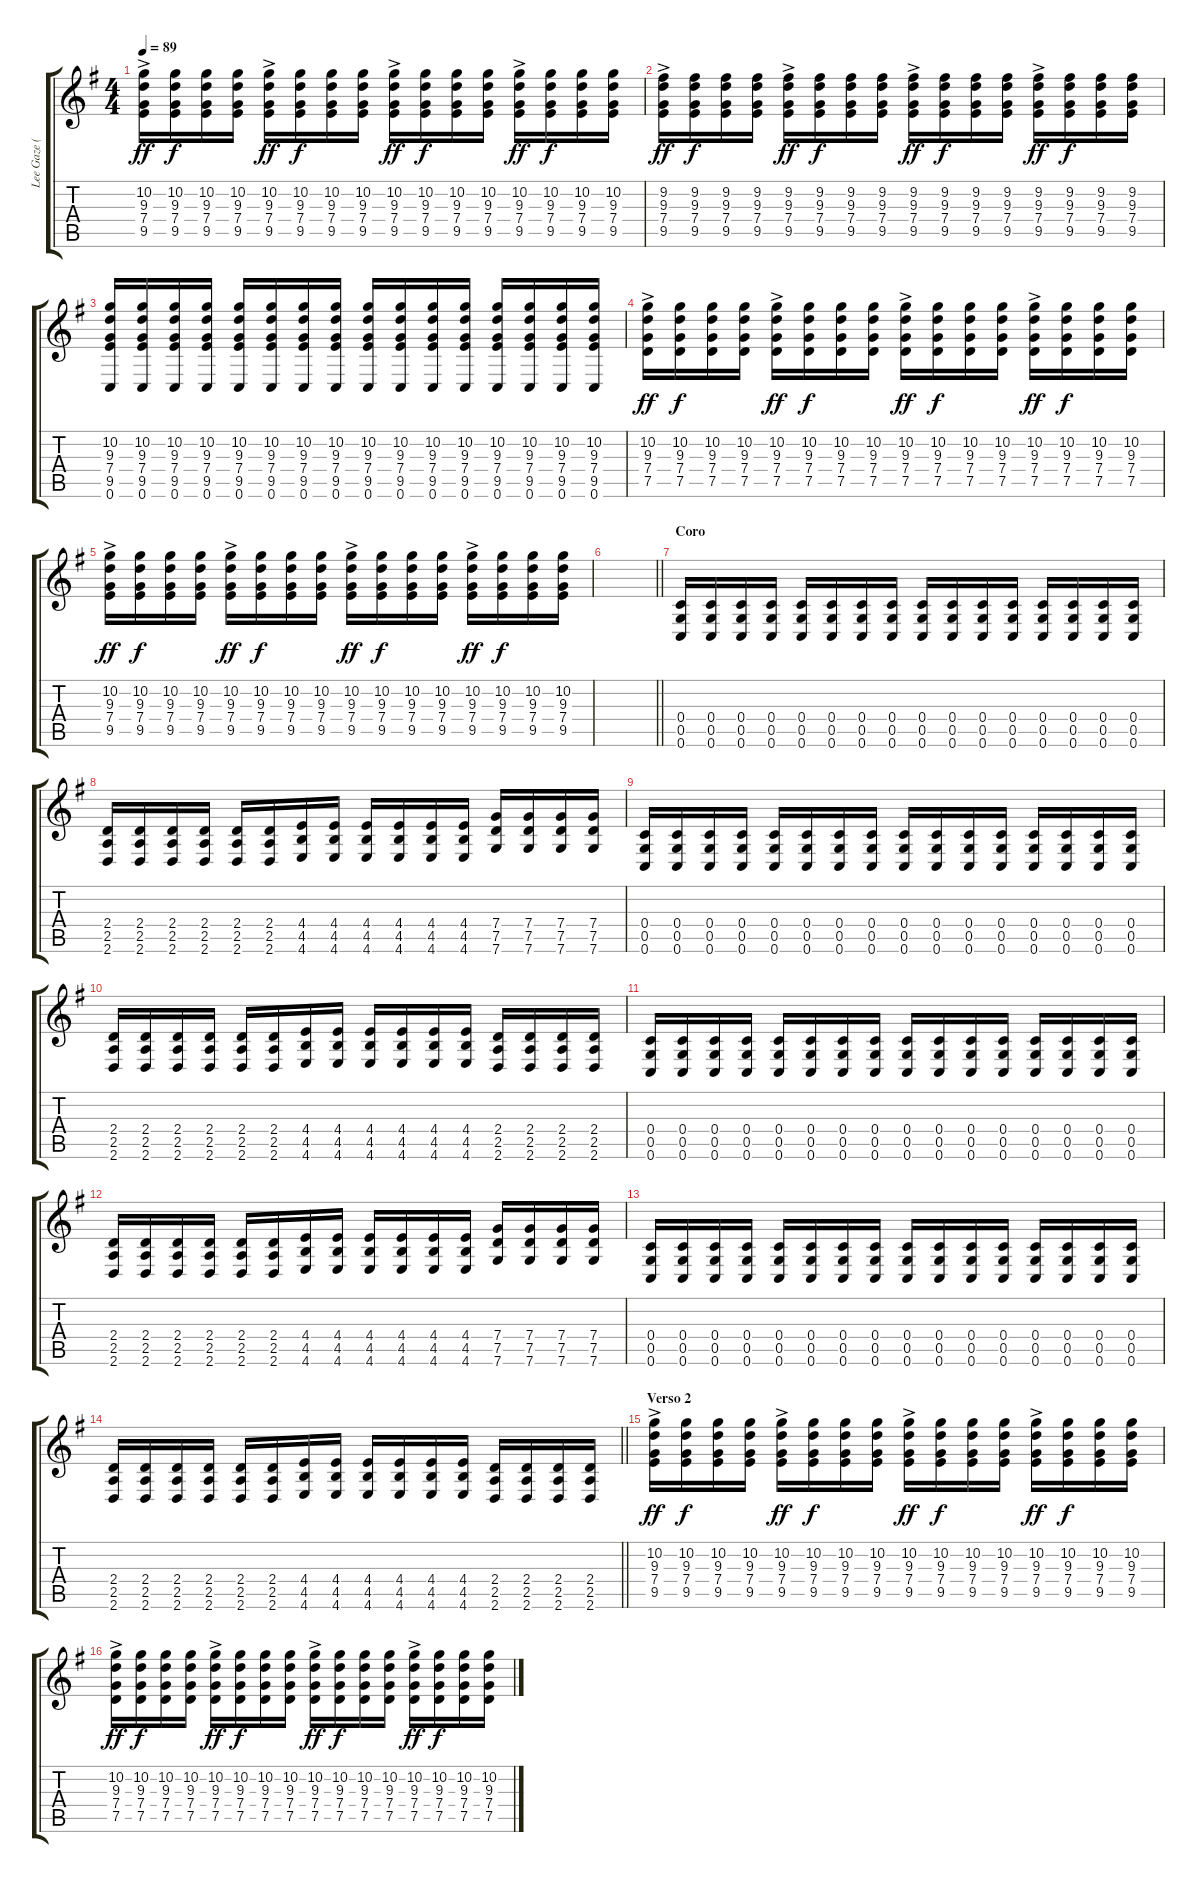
\track ("Lee Gaze (Guitarra Lider)" "Lee Gaze (") {instrument electricguitarclean}
\staff {score tabs}
\tuning (D4 A3 F3 C3 G2 C2) {hide}
\ts (4 4)
\tempo 89
\clef g2
\ks g
(10.2{ac} 9.3{ac} 7.4{ac} 9.5{ac}).16{dy ff} (10.2 9.3 7.4 9.5).16{dy f} (10.2 9.3 7.4 9.5).16 (10.2 9.3 7.4 9.5).16 (10.2{ac} 9.3{ac} 7.4{ac} 9.5{ac}).16{dy ff} (10.2 9.3 7.4 9.5).16{dy f} (10.2 9.3 7.4 9.5).16 (10.2 9.3 7.4 9.5).16 (10.2{ac} 9.3{ac} 7.4{ac} 9.5{ac}).16{dy ff} (10.2 9.3 7.4 9.5).16{dy f} (10.2 9.3 7.4 9.5).16 (10.2 9.3 7.4 9.5).16 (10.2{ac} 9.3{ac} 7.4{ac} 9.5{ac}).16{dy ff} (10.2 9.3 7.4 9.5).16{dy f} (10.2 9.3 7.4 9.5).16 (10.2 9.3 7.4 9.5).16 |
(9.2{ac} 9.3{ac} 7.4{ac} 9.5{ac}).16{dy ff} (9.2 9.3 7.4 9.5).16{dy f} (9.2 9.3 7.4 9.5).16 (9.2 9.3 7.4 9.5).16 (9.2{ac} 9.3{ac} 7.4{ac} 9.5{ac}).16{dy ff} (9.2 9.3 7.4 9.5).16{dy f} (9.2 9.3 7.4 9.5).16 (9.2 9.3 7.4 9.5).16 (9.2{ac} 9.3{ac} 7.4{ac} 9.5{ac}).16{dy ff} (9.2 9.3 7.4 9.5).16{dy f} (9.2 9.3 7.4 9.5).16 (9.2 9.3 7.4 9.5).16 (9.2{ac} 9.3{ac} 7.4{ac} 9.5{ac}).16{dy ff} (9.2 9.3 7.4 9.5).16{dy f} (9.2 9.3 7.4 9.5).16 (9.2 9.3 7.4 9.5).16 |
(10.2 9.3 7.4 9.5 0.6).16 (10.2 9.3 7.4 9.5 0.6).16 (10.2 9.3 7.4 9.5 0.6).16 (10.2 9.3 7.4 9.5 0.6).16 (10.2 9.3 7.4 9.5 0.6).16 (10.2 9.3 7.4 9.5 0.6).16 (10.2 9.3 7.4 9.5 0.6).16 (10.2 9.3 7.4 9.5 0.6).16 (10.2 9.3 7.4 9.5 0.6).16 (10.2 9.3 7.4 9.5 0.6).16 (10.2 9.3 7.4 9.5 0.6).16 (10.2 9.3 7.4 9.5 0.6).16 (10.2 9.3 7.4 9.5 0.6).16 (10.2 9.3 7.4 9.5 0.6).16 (10.2 9.3 7.4 9.5 0.6).16 (10.2 9.3 7.4 9.5 0.6).16 |
(10.2{ac} 9.3{ac} 7.4{ac} 7.5{ac}).16{dy ff} (10.2 9.3 7.4 7.5).16{dy f} (10.2 9.3 7.4 7.5).16 (10.2 9.3 7.4 7.5).16 (10.2{ac} 9.3{ac} 7.4{ac} 7.5{ac}).16{dy ff} (10.2 9.3 7.4 7.5).16{dy f} (10.2 9.3 7.4 7.5).16 (10.2 9.3 7.4 7.5).16 (10.2{ac} 9.3{ac} 7.4{ac} 7.5{ac}).16{dy ff} (10.2 9.3 7.4 7.5).16{dy f} (10.2 9.3 7.4 7.5).16 (10.2 9.3 7.4 7.5).16 (10.2{ac} 9.3{ac} 7.4{ac} 7.5{ac}).16{dy ff} (10.2 9.3 7.4 7.5).16{dy f} (10.2 9.3 7.4 7.5).16 (10.2 9.3 7.4 7.5).16 |
(10.2{ac} 9.3{ac} 7.4{ac} 9.5{ac}).16{dy ff} (10.2 9.3 7.4 9.5).16{dy f} (10.2 9.3 7.4 9.5).16 (10.2 9.3 7.4 9.5).16 (10.2{ac} 9.3{ac} 7.4{ac} 9.5{ac}).16{dy ff} (10.2 9.3 7.4 9.5).16{dy f} (10.2 9.3 7.4 9.5).16 (10.2 9.3 7.4 9.5).16 (10.2{ac} 9.3{ac} 7.4{ac} 9.5{ac}).16{dy ff} (10.2 9.3 7.4 9.5).16{dy f} (10.2 9.3 7.4 9.5).16 (10.2 9.3 7.4 9.5).16 (10.2{ac} 9.3{ac} 7.4{ac} 9.5{ac}).16{dy ff} (10.2 9.3 7.4 9.5).16{dy f} (10.2 9.3 7.4 9.5).16 (10.2 9.3 7.4 9.5).16 |
\barLineRight lightlight
|
\section ("" "Coro")
(0.4 0.5 0.6).16 (0.4 0.5 0.6).16 (0.4 0.5 0.6).16 (0.4 0.5 0.6).16 (0.4 0.5 0.6).16 (0.4 0.5 0.6).16 (0.4 0.5 0.6).16 (0.4 0.5 0.6).16 (0.4 0.5 0.6).16 (0.4 0.5 0.6).16 (0.4 0.5 0.6).16 (0.4 0.5 0.6).16 (0.4 0.5 0.6).16 (0.4 0.5 0.6).16 (0.4 0.5 0.6).16 (0.4 0.5 0.6).16 |
(2.4 2.5 2.6).16 (2.4 2.5 2.6).16 (2.4 2.5 2.6).16 (2.4 2.5 2.6).16 (2.4 2.5 2.6).16 (2.4 2.5 2.6).16 (4.4 4.5 4.6).16 (4.4 4.5 4.6).16 (4.4 4.5 4.6).16 (4.4 4.5 4.6).16 (4.4 4.5 4.6).16 (4.4 4.5 4.6).16 (7.4 7.5 7.6).16 (7.4 7.5 7.6).16 (7.4 7.5 7.6).16 (7.4 7.5 7.6).16 |
(0.4 0.5 0.6).16 (0.4 0.5 0.6).16 (0.4 0.5 0.6).16 (0.4 0.5 0.6).16 (0.4 0.5 0.6).16 (0.4 0.5 0.6).16 (0.4 0.5 0.6).16 (0.4 0.5 0.6).16 (0.4 0.5 0.6).16 (0.4 0.5 0.6).16 (0.4 0.5 0.6).16 (0.4 0.5 0.6).16 (0.4 0.5 0.6).16 (0.4 0.5 0.6).16 (0.4 0.5 0.6).16 (0.4 0.5 0.6).16 |
(2.4 2.5 2.6).16 (2.4 2.5 2.6).16 (2.4 2.5 2.6).16 (2.4 2.5 2.6).16 (2.4 2.5 2.6).16 (2.4 2.5 2.6).16 (4.4 4.5 4.6).16 (4.4 4.5 4.6).16 (4.4 4.5 4.6).16 (4.4 4.5 4.6).16 (4.4 4.5 4.6).16 (4.4 4.5 4.6).16 (2.4 2.5 2.6).16 (2.4 2.5 2.6).16 (2.4 2.5 2.6).16 (2.4 2.5 2.6).16 |
(0.4 0.5 0.6).16 (0.4 0.5 0.6).16 (0.4 0.5 0.6).16 (0.4 0.5 0.6).16 (0.4 0.5 0.6).16 (0.4 0.5 0.6).16 (0.4 0.5 0.6).16 (0.4 0.5 0.6).16 (0.4 0.5 0.6).16 (0.4 0.5 0.6).16 (0.4 0.5 0.6).16 (0.4 0.5 0.6).16 (0.4 0.5 0.6).16 (0.4 0.5 0.6).16 (0.4 0.5 0.6).16 (0.4 0.5 0.6).16 |
(2.4 2.5 2.6).16 (2.4 2.5 2.6).16 (2.4 2.5 2.6).16 (2.4 2.5 2.6).16 (2.4 2.5 2.6).16 (2.4 2.5 2.6).16 (4.4 4.5 4.6).16 (4.4 4.5 4.6).16 (4.4 4.5 4.6).16 (4.4 4.5 4.6).16 (4.4 4.5 4.6).16 (4.4 4.5 4.6).16 (7.4 7.5 7.6).16 (7.4 7.5 7.6).16 (7.4 7.5 7.6).16 (7.4 7.5 7.6).16 |
(0.4 0.5 0.6).16 (0.4 0.5 0.6).16 (0.4 0.5 0.6).16 (0.4 0.5 0.6).16 (0.4 0.5 0.6).16 (0.4 0.5 0.6).16 (0.4 0.5 0.6).16 (0.4 0.5 0.6).16 (0.4 0.5 0.6).16 (0.4 0.5 0.6).16 (0.4 0.5 0.6).16 (0.4 0.5 0.6).16 (0.4 0.5 0.6).16 (0.4 0.5 0.6).16 (0.4 0.5 0.6).16 (0.4 0.5 0.6).16 |
\barLineRight lightlight
(2.4 2.5 2.6).16 (2.4 2.5 2.6).16 (2.4 2.5 2.6).16 (2.4 2.5 2.6).16 (2.4 2.5 2.6).16 (2.4 2.5 2.6).16 (4.4 4.5 4.6).16 (4.4 4.5 4.6).16 (4.4 4.5 4.6).16 (4.4 4.5 4.6).16 (4.4 4.5 4.6).16 (4.4 4.5 4.6).16 (2.4 2.5 2.6).16 (2.4 2.5 2.6).16 (2.4 2.5 2.6).16 (2.4 2.5 2.6).16 |
\section ("" "Verso 2")
(10.2{ac} 9.3{ac} 7.4{ac} 9.5{ac}).16{dy ff} (10.2 9.3 7.4 9.5).16{dy f} (10.2 9.3 7.4 9.5).16 (10.2 9.3 7.4 9.5).16 (10.2{ac} 9.3{ac} 7.4{ac} 9.5{ac}).16{dy ff} (10.2 9.3 7.4 9.5).16{dy f} (10.2 9.3 7.4 9.5).16 (10.2 9.3 7.4 9.5).16 (10.2{ac} 9.3{ac} 7.4{ac} 9.5{ac}).16{dy ff} (10.2 9.3 7.4 9.5).16{dy f} (10.2 9.3 7.4 9.5).16 (10.2 9.3 7.4 9.5).16 (10.2{ac} 9.3{ac} 7.4{ac} 9.5{ac}).16{dy ff} (10.2 9.3 7.4 9.5).16{dy f} (10.2 9.3 7.4 9.5).16 (10.2 9.3 7.4 9.5).16 |
(10.2{ac} 9.3{ac} 7.4{ac} 7.5{ac}).16{dy ff} (10.2 9.3 7.4 7.5).16{dy f} (10.2 9.3 7.4 7.5).16 (10.2 9.3 7.4 7.5).16 (10.2{ac} 9.3{ac} 7.4{ac} 7.5{ac}).16{dy ff} (10.2 9.3 7.4 7.5).16{dy f} (10.2 9.3 7.4 7.5).16 (10.2 9.3 7.4 7.5).16 (10.2{ac} 9.3{ac} 7.4{ac} 7.5{ac}).16{dy ff} (10.2 9.3 7.4 7.5).16{dy f} (10.2 9.3 7.4 7.5).16 (10.2 9.3 7.4 7.5).16 (10.2{ac} 9.3{ac} 7.4{ac} 7.5{ac}).16{dy ff} (10.2 9.3 7.4 7.5).16{dy f} (10.2 9.3 7.4 7.5).16 (10.2 9.3 7.4 7.5).16
